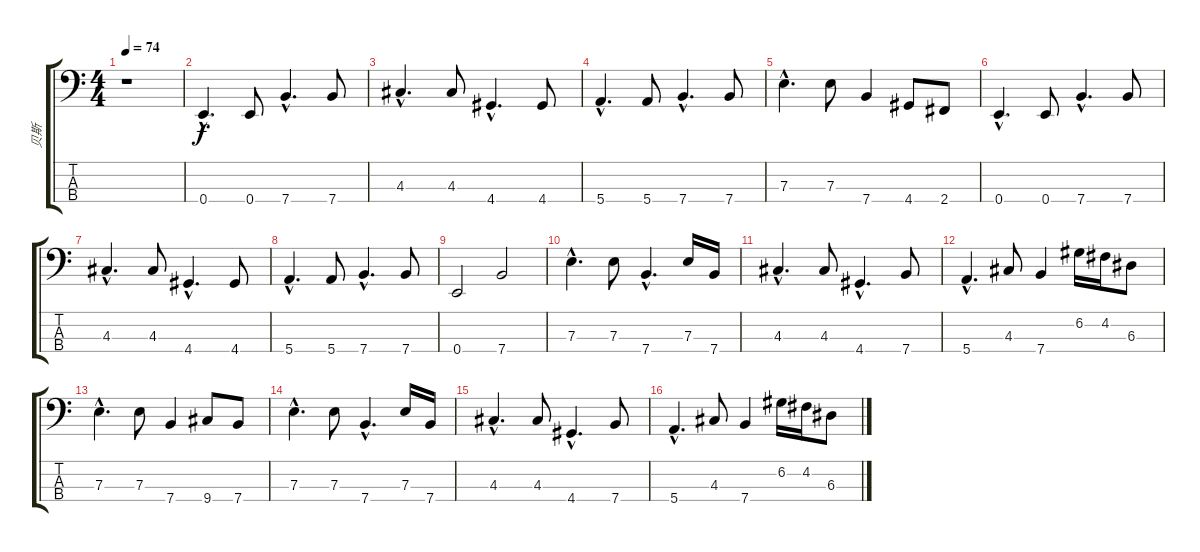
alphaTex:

\track ("贝斯" "贝斯") {instrument electricbassfinger}
\staff {score tabs}
\tuning (G2 D2 A1 E1) {hide}
\ts (4 4)
\tempo 74
\clef f4
\ks c
r.1{dy f instrument electricbassfinger} |
0.4{hac}.4{d} 0.4.8 7.4{hac}.4{d} 7.4.8 |
4.3{hac}.4{d} 4.3.8 4.4{hac}.4{d} 4.4.8 |
5.4{hac}.4{d} 5.4.8 7.4{hac}.4{d} 7.4.8 |
7.3{hac}.4{d} 7.3.8 7.4.4 4.4.8 2.4.8 |
0.4{hac}.4{d} 0.4.8 7.4{hac}.4{d} 7.4.8 |
4.3{hac}.4{d} 4.3.8 4.4{hac}.4{d} 4.4.8 |
5.4{hac}.4{d} 5.4.8 7.4{hac}.4{d} 7.4.8 |
0.4.2 7.4.2 |
7.3{hac}.4{d} 7.3.8 7.4{hac}.4{d} 7.3.16 7.4.16 |
4.3{hac}.4{d} 4.3.8 4.4{hac}.4{d} 7.4.8 |
5.4{hac}.4{d} 4.3.8 7.4.4 6.2.16 4.2.16 6.3.8 |
7.3{hac}.4{d} 7.3.8 7.4.4 9.4.8 7.4.8 |
7.3{hac}.4{d} 7.3.8 7.4{hac}.4{d} 7.3.16 7.4.16 |
4.3{hac}.4{d} 4.3.8 4.4{hac}.4{d} 7.4.8 |
5.4{hac}.4{d} 4.3.8 7.4.4 6.2.16 4.2.16 6.3.8
